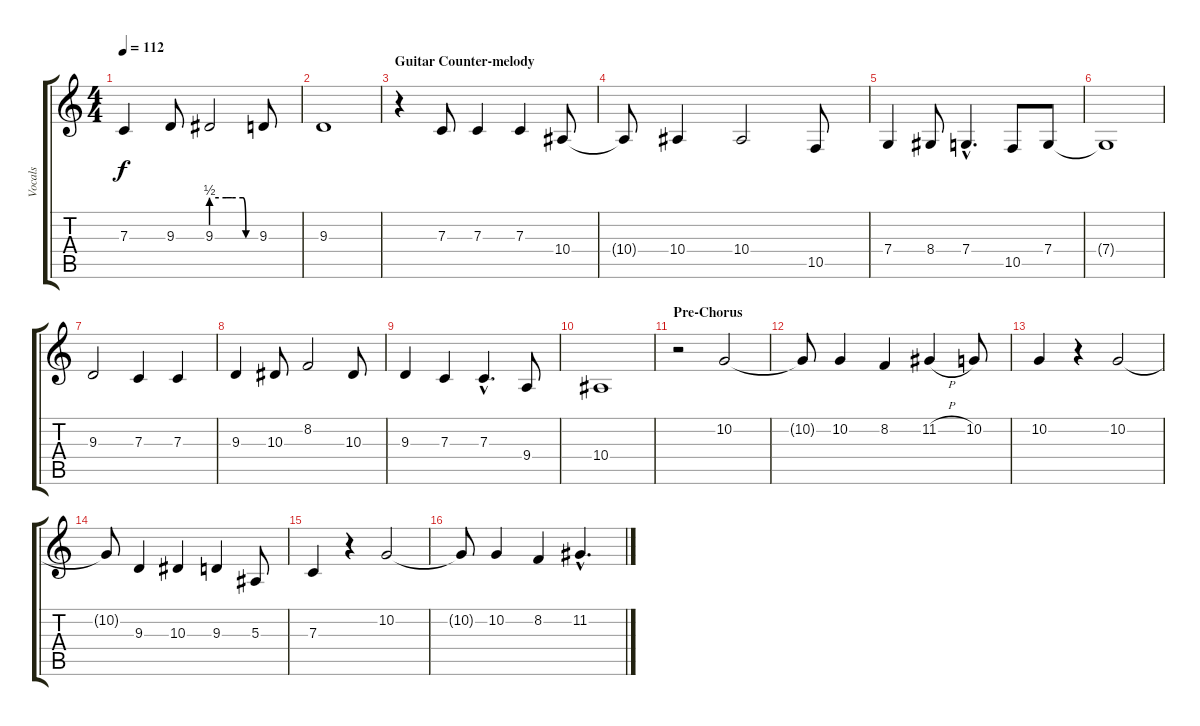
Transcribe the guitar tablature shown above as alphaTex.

\track ("Vocals" "Vocals") {instrument lead6voice}
\staff {score tabs}
\tuning (D4 A3 F3 C3 G2 D2) {hide}
\ts (4 4)
\tempo 112
\clef g2
\ks c
7.3.4{dy f} 9.3.8 9.3{be (custom 0 2 20 2 28 2 43 2 47 0 60 0)}.2 9.3.8 |
9.3.1 |
\section ("" "Guitar Counter-melody")
r.4 7.3.8 7.3.4 7.3.4 10.4.8 |
10.4{t}.8 10.4.4 10.4.2 10.5.8 |
7.4.4 8.4.8 7.4{hac}.4{d} 10.5.8 7.4.8 |
7.4{t}.1 |
9.3.2 7.3.4 7.3.4 |
9.3.4 10.3.8 8.2.2 10.3.8 |
9.3.4 7.3.4 7.3{hac}.4{d} 9.4.8 |
10.4.1 |
\section ("" "Pre-Chorus")
r.2 10.2.2{volume 16} |
10.2{t}.8 10.2.4 8.2.4 11.2{h}.4 10.2.8 |
10.2.4 r.4 10.2.2 |
10.2{t}.8 9.3.4 10.3.4 9.3.4 5.3.8 |
7.3.4 r.4 10.2.2 |
10.2{t}.8 10.2.4 8.2.4 11.2{hac}.4{d}
